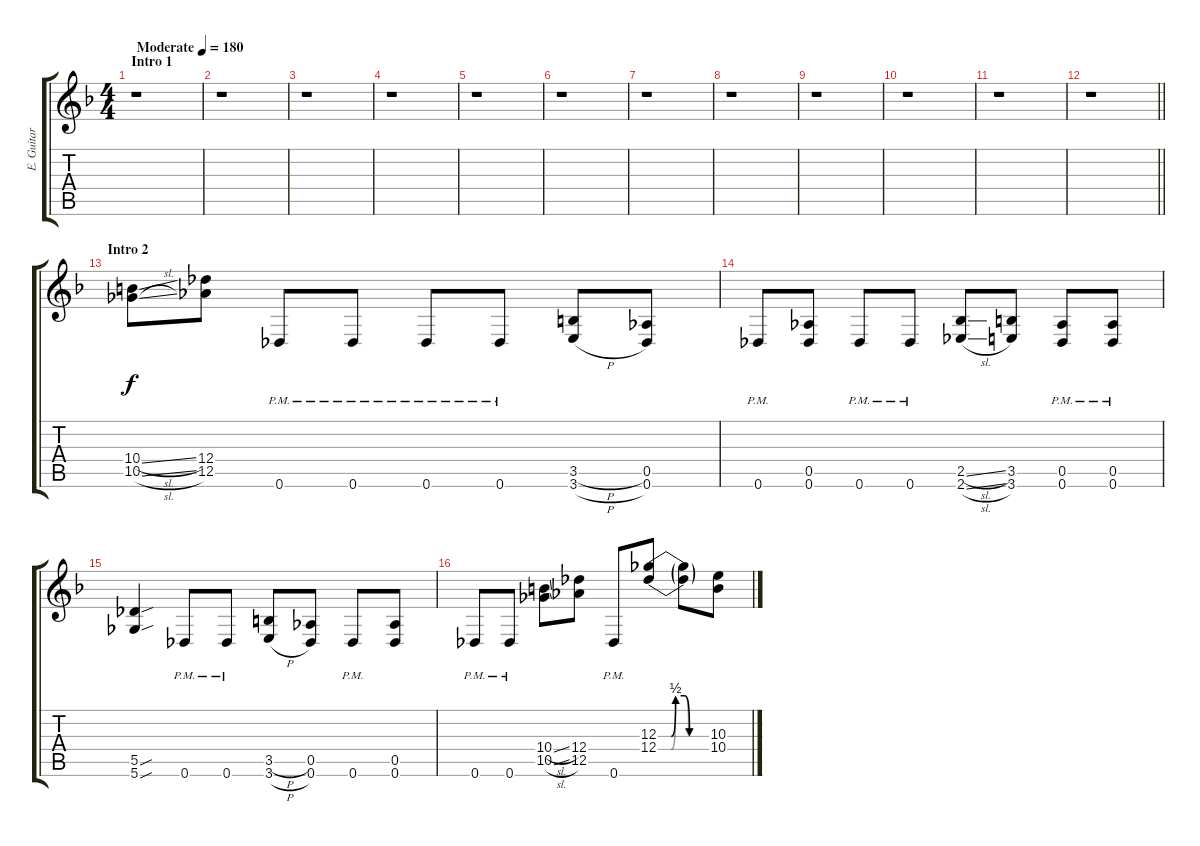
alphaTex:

\track ("E. Guitar II" "E. Guitar ") {instrument distortionguitar}
\staff {score tabs}
\tuning (Eb4 Bb3 Gb3 Db3 Ab2 Db2) {hide}
\ts (4 4)
\section ("" "Intro 1")
\tempo (180 "Moderate")
\clef g2
\ks f
r.1{dy f instrument distortionguitar} |
r.1 |
r.1 |
r.1 |
r.1 |
r.1 |
r.1 |
r.1 |
r.1 |
r.1 |
r.1 |
\barLineRight lightlight
r.1 |
\section ("" "Intro 2")
(10.4{sl} 10.5{sl}).8 (12.4 12.5).8 0.6{pm}.8 0.6{pm}.8 0.6{pm}.8 0.6{pm}.8 (3.5{h} 3.6{h}).8 (0.5 0.6).8 |
0.6{pm}.8 (0.5 0.6).8 0.6{pm}.8 0.6{pm}.8 (2.5{sl} 2.6{sl}).8 (3.5 3.6).8 (0.5{pm} 0.6{pm}).8 (0.5{pm} 0.6{pm}).8 |
(5.5{sou} 5.6{sou}).4 0.6{pm}.8 0.6{pm}.8 (3.5{h} 3.6{h}).8 (0.5 0.6).8 0.6{pm}.8 (0.5 0.6).8 |
0.6{pm}.8 0.6{pm}.8 (10.4{sl} 10.5{sl}).8 (12.4 12.5).8 0.6{pm}.8 (12.3{be (custom 0 0 15 0 20 2 30 2 36 0 60 0)} 12.4{be (custom 0 0 15 0 20 2 30 2 35 0 60 0)}).8 (12.3{t} 12.4{t}).8 (10.3 10.4).8
